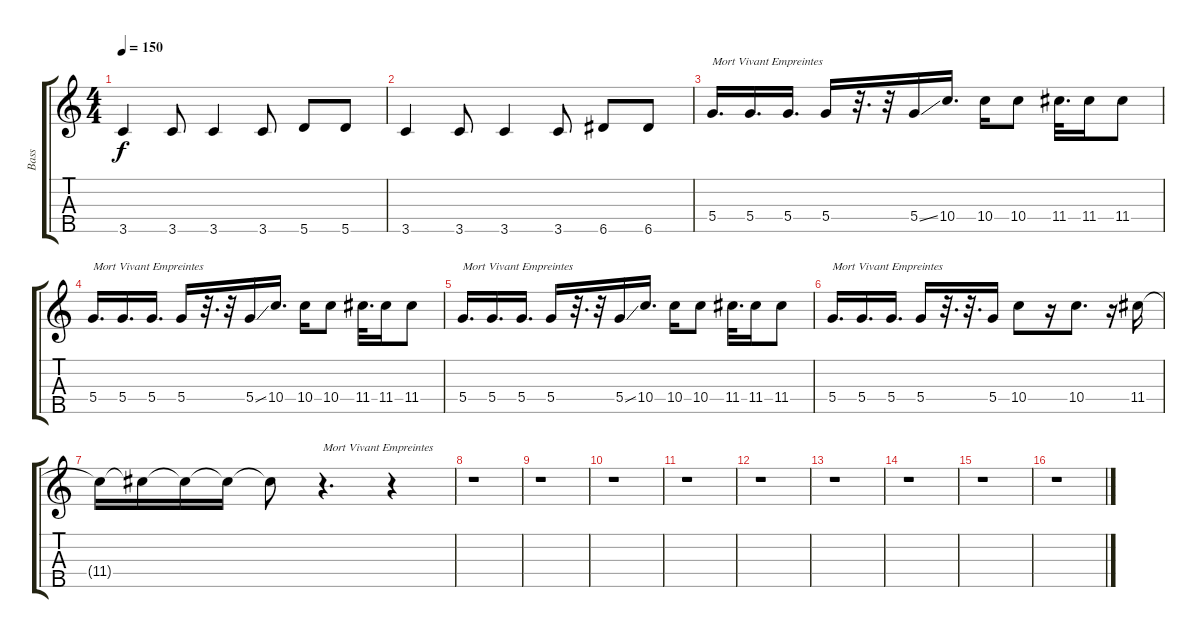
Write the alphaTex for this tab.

\track ("Bass " "Bass ") {instrument electricbassfinger}
\staff {score tabs}
\tuning (E4 B3 G3 D3 A2) {hide}
\ts (4 4)
\tempo 150
\clef g2
\ks c
3.5.4{dy f} 3.5.8 3.5.4 3.5.8 5.5.8 5.5.8 |
3.5.4 3.5.8 3.5.4 3.5.8 6.5.8 6.5.8 |
5.4.16{d txt "Mort Vivant Empreintes"} 5.4.16{d} 5.4.16{d} 5.4.16 r.32{d} r.32 5.4{ss}.16 10.4.16{d} 10.4.16 10.4.8 11.4.32{d} 11.4.16 11.4.8 |
5.4.16{d txt "Mort Vivant Empreintes"} 5.4.16{d} 5.4.16{d} 5.4.16 r.32{d} r.32 5.4{ss}.16 10.4.16{d} 10.4.16 10.4.8 11.4.32{d} 11.4.16 11.4.8 |
5.4.16{d txt "Mort Vivant Empreintes"} 5.4.16{d} 5.4.16{d} 5.4.16 r.32{d} r.32 5.4{ss}.16 10.4.16{d} 10.4.16 10.4.8 11.4.32{d} 11.4.16 11.4.8 |
5.4.16{d txt "Mort Vivant Empreintes"} 5.4.16{d} 5.4.16{d} 5.4.16 r.32{d} r.32{d} 5.4.16 10.4.8 r.16 10.4.8{d} r.16 11.4.16 |
11.4{t}.16 11.4{t}.16 11.4{t}.16 11.4{t}.16 11.4{t}.8 r.4{d txt "Mort Vivant Empreintes"} r.4 |
r.1 |
r.1 |
r.1 |
r.1 |
r.1 |
r.1 |
r.1 |
r.1 |
r.1
